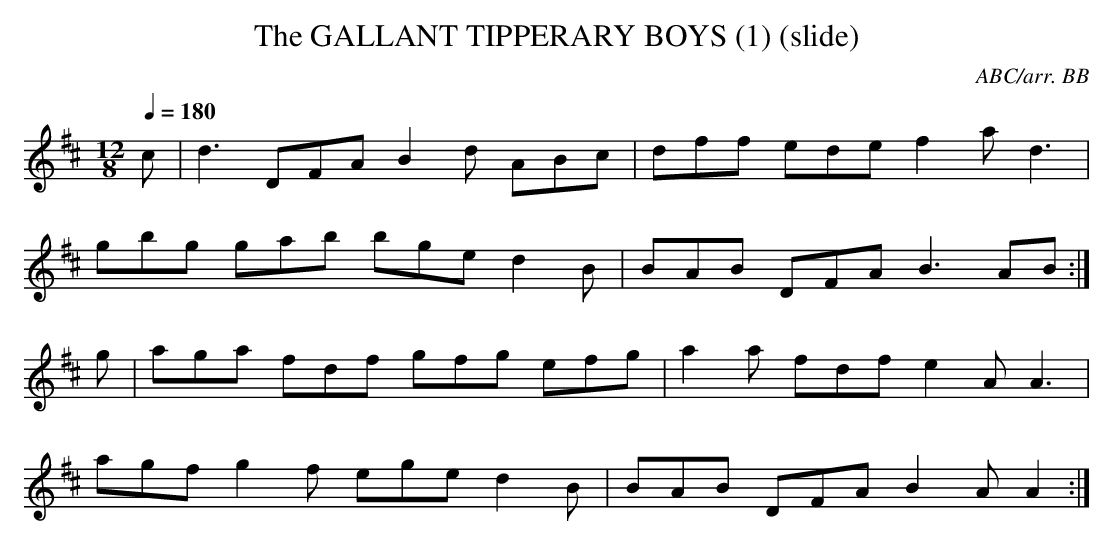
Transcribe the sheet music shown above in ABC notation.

X:1
T:GALLANT TIPPERARY BOYS (1) (slide), The
C:ABC/arr. BB
Q:1/4=180
L:1/8
M:12/8
K:D
c|d3 DFA B2d ABc|dff ede f2a d3|
gbg gab bge d2B|BAB DFA B3 AB :|
g|aga fdf gfg efg|a2a fdf e2A A3|
agf g2f ege d2B|BAB DFA B2A A2 :|
